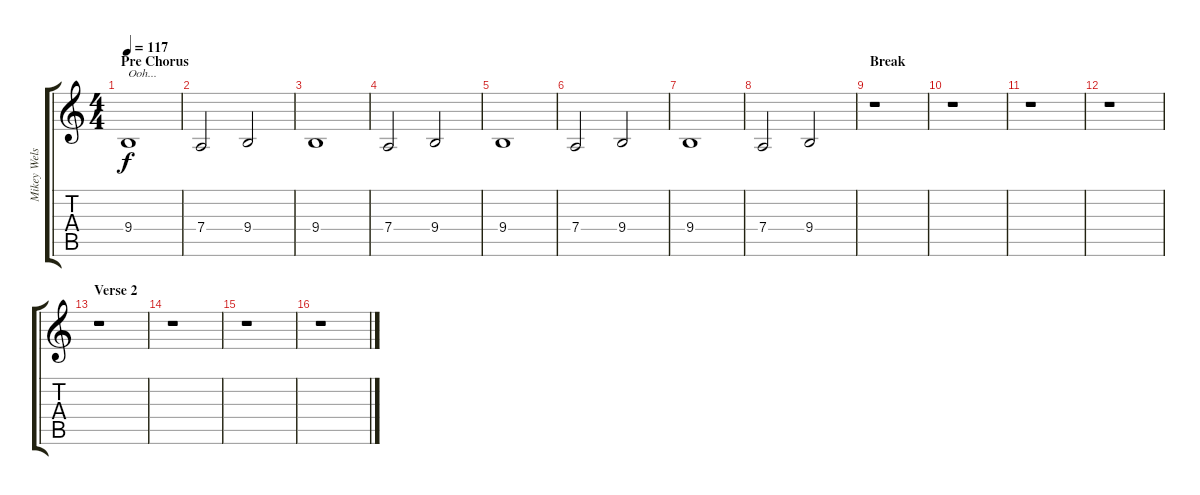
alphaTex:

\track ("Mikey Welsh - Backup Vocals" "Mikey Wels") {instrument voiceoohs}
\staff {score tabs}
\tuning (E4 B3 G3 D3 A2 E2) {hide}
\ts (4 4)
\section ("" "Pre Chorus")
\tempo 117
\clef g2
\ks c
9.4.1{txt "Ooh..." dy f} |
7.4.2 9.4.2 |
9.4.1 |
7.4.2 9.4.2 |
9.4.1 |
7.4.2 9.4.2 |
9.4.1 |
7.4.2 9.4.2 |
\section ("" "Break")
r.1 |
r.1 |
r.1 |
r.1 |
\section ("" "Verse 2")
r.1 |
r.1 |
r.1 |
r.1
